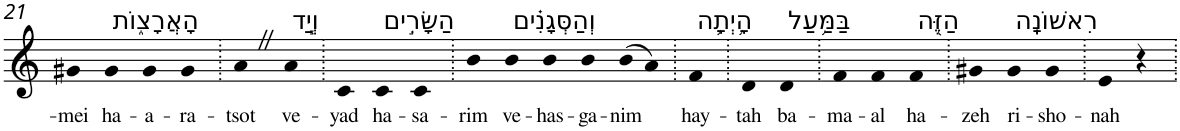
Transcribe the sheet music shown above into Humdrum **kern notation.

**kern	**text
*part1	*part1
*staff1	*staff1
*I"Piano	*
*I'Pno	*
!!LO:PB:g=z
*clefG2	*
*k[]	*
=21	=21
!	!LO:LY:b
4g#X	-mei
!LO:TX:a:t=הָאֲרָצ֑וֹת	!
!	!LO:LY:b
4g#	ha-
!	!LO:LY:b
4g#	-a-
!	!LO:LY:b
4g#	-ra-
=22.	=22.
!	!LO:LY:b
4aZ	-tsot
!LO:TX:a:t=וְיַ֧ד	!
!	!LO:LY:b
4a	ve-
=23.	=23.
!	!LO:LY:b
4c	-yad
!LO:TX:a:t=הַשָּׂרִ֣ים	!
!	!LO:LY:b
4c	ha-
!	!LO:LY:b
4c	-sa-
=24.	=24.
!	!LO:LY:b
4b	-rim
!LO:TX:a:t=וְהַסְּגָנִ֗ים	!
!	!LO:LY:b
4b	ve-
!	!LO:LY:b
4b	-has-
!	!LO:LY:b
4b	-ga-
!	!LO:LY:b
(>8b	-nim
8a)	.
=25.	=25.
!LO:TX:a:t=הָ֥יְתָ֛ה	!
!	!LO:LY:b
4f	hay-
=26.	=26.
!	!LO:LY:b
4d	-tah
!LO:TX:a:t=בַּמַּ֥עַל	!
!	!LO:LY:b
4d	ba-
=27.	=27.
!	!LO:LY:b
4f	-ma-
!	!LO:LY:b
4f	-al
!LO:TX:a:t=הַזֶּ֖ה	!
!	!LO:LY:b
4f	ha-
=28.	=28.
!	!LO:LY:b
4g#X	-zeh
!LO:TX:a:t=רִאשׁוֹנָֽה	!
!	!LO:LY:b
4g#	ri-
!	!LO:LY:b
4g#	-sho-
=29.	=29.
!	!LO:LY:b
4e	-nah
4r	.
=.	=.
*-	*-
